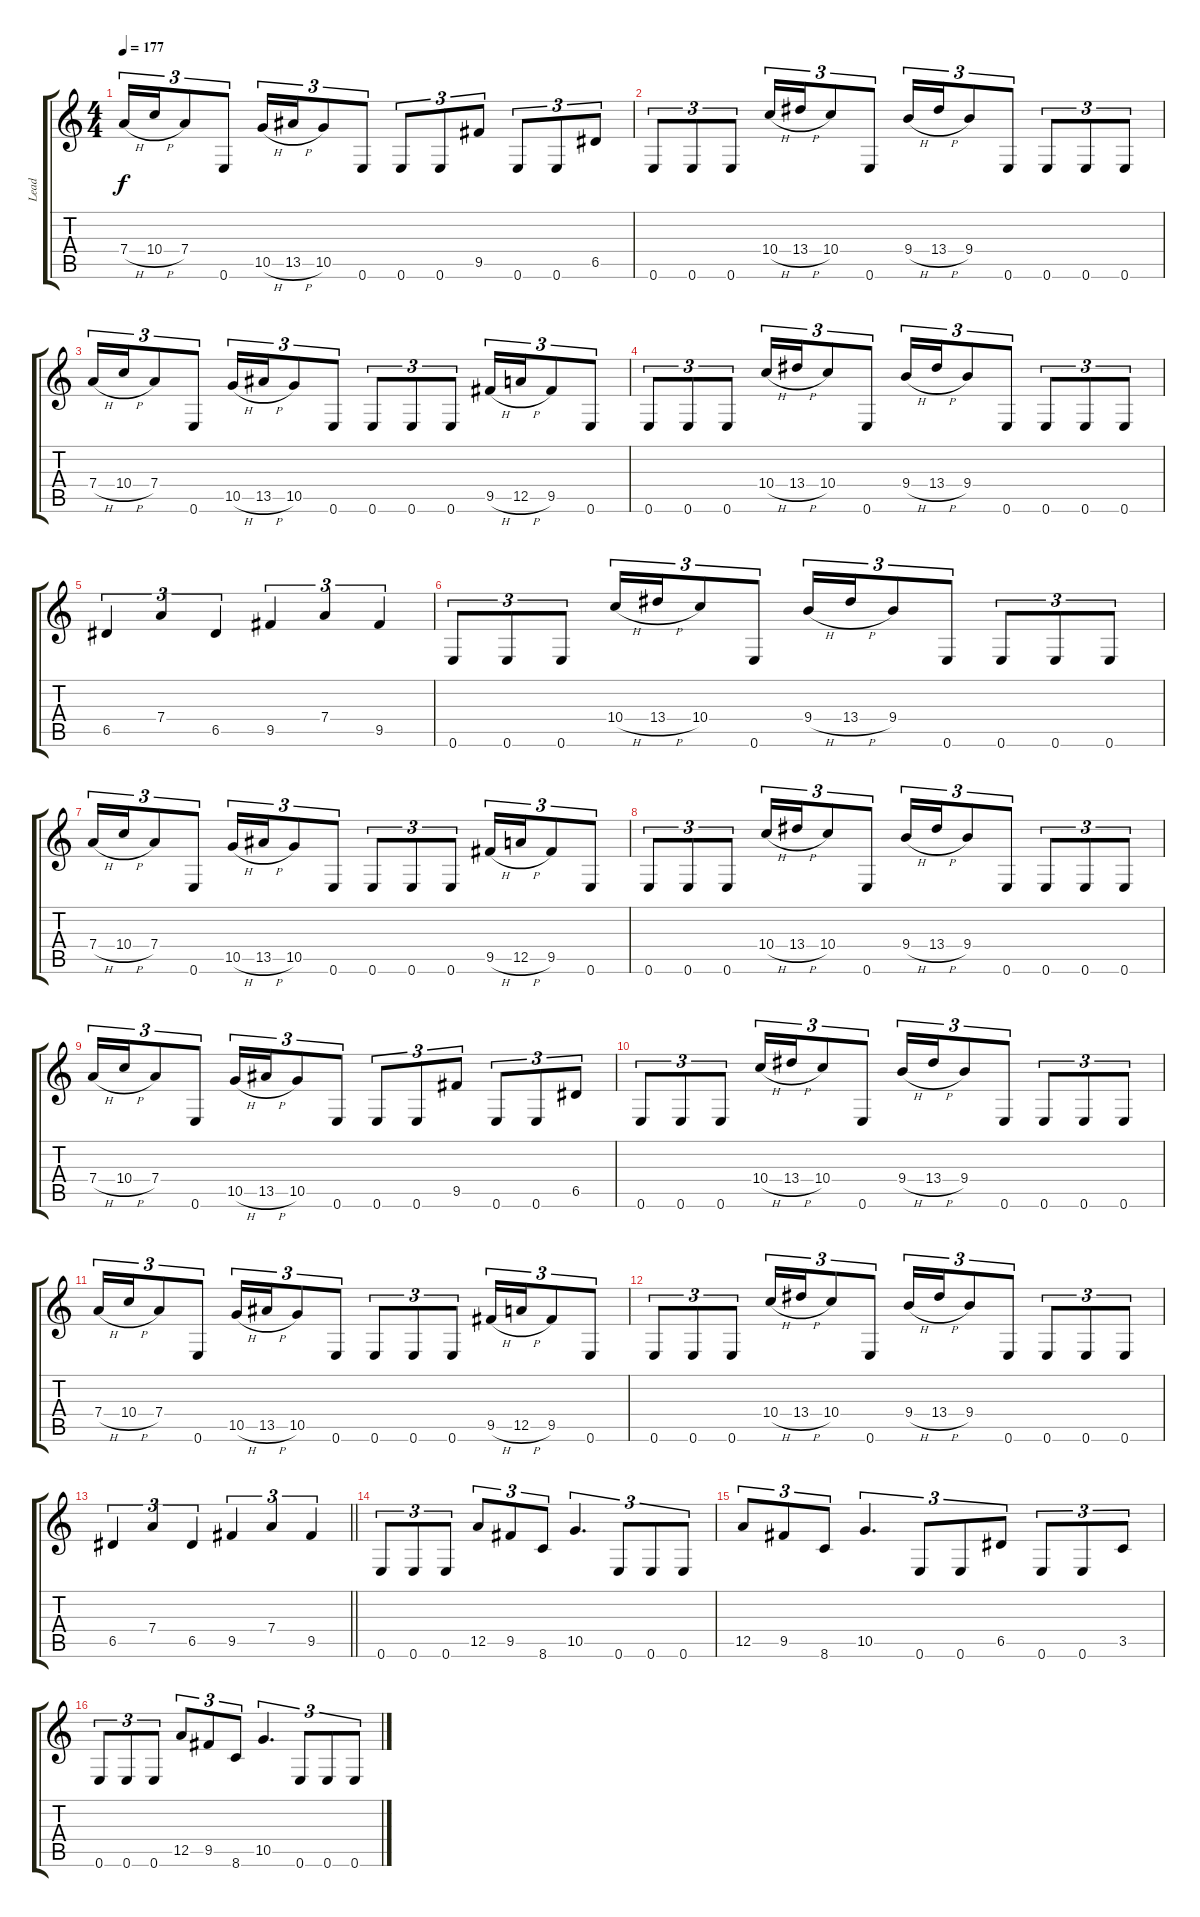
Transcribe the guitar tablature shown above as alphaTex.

\track ("Lead" "Lead") {instrument distortionguitar}
\staff {score tabs}
\tuning (E4 B3 G3 D3 A2 E2) {hide}
\ts (4 4)
\tempo 177
\clef g2
\ks c
7.4{h}.16{tu (3 2) dy f} 10.4{h}.16{tu (3 2)} 7.4.8{tu (3 2)} 0.6.8{tu (3 2)} 10.5{h}.16{tu (3 2)} 13.5{h}.16{tu (3 2)} 10.5.8{tu (3 2)} 0.6.8{tu (3 2)} 0.6.8{tu (3 2)} 0.6.8{tu (3 2)} 9.5.8{tu (3 2)} 0.6.8{tu (3 2)} 0.6.8{tu (3 2)} 6.5.8{tu (3 2)} |
0.6.8{tu (3 2)} 0.6.8{tu (3 2)} 0.6.8{tu (3 2)} 10.4{h}.16{tu (3 2)} 13.4{h}.16{tu (3 2)} 10.4.8{tu (3 2)} 0.6.8{tu (3 2)} 9.4{h}.16{tu (3 2)} 13.4{h}.16{tu (3 2)} 9.4.8{tu (3 2)} 0.6.8{tu (3 2)} 0.6.8{tu (3 2)} 0.6.8{tu (3 2)} 0.6.8{tu (3 2)} |
7.4{h}.16{tu (3 2)} 10.4{h}.16{tu (3 2)} 7.4.8{tu (3 2)} 0.6.8{tu (3 2)} 10.5{h}.16{tu (3 2)} 13.5{h}.16{tu (3 2)} 10.5.8{tu (3 2)} 0.6.8{tu (3 2)} 0.6.8{tu (3 2)} 0.6.8{tu (3 2)} 0.6.8{tu (3 2)} 9.5{h}.16{tu (3 2)} 12.5{h}.16{tu (3 2)} 9.5.8{tu (3 2)} 0.6.8{tu (3 2)} |
0.6.8{tu (3 2)} 0.6.8{tu (3 2)} 0.6.8{tu (3 2)} 10.4{h}.16{tu (3 2)} 13.4{h}.16{tu (3 2)} 10.4.8{tu (3 2)} 0.6.8{tu (3 2)} 9.4{h}.16{tu (3 2)} 13.4{h}.16{tu (3 2)} 9.4.8{tu (3 2)} 0.6.8{tu (3 2)} 0.6.8{tu (3 2)} 0.6.8{tu (3 2)} 0.6.8{tu (3 2)} |
6.5.4{tu (3 2)} 7.4.4{tu (3 2)} 6.5.4{tu (3 2)} 9.5.4{tu (3 2)} 7.4.4{tu (3 2)} 9.5.4{tu (3 2)} |
0.6.8{tu (3 2)} 0.6.8{tu (3 2)} 0.6.8{tu (3 2)} 10.4{h}.16{tu (3 2)} 13.4{h}.16{tu (3 2)} 10.4.8{tu (3 2)} 0.6.8{tu (3 2)} 9.4{h}.16{tu (3 2)} 13.4{h}.16{tu (3 2)} 9.4.8{tu (3 2)} 0.6.8{tu (3 2)} 0.6.8{tu (3 2)} 0.6.8{tu (3 2)} 0.6.8{tu (3 2)} |
7.4{h}.16{tu (3 2)} 10.4{h}.16{tu (3 2)} 7.4.8{tu (3 2)} 0.6.8{tu (3 2)} 10.5{h}.16{tu (3 2)} 13.5{h}.16{tu (3 2)} 10.5.8{tu (3 2)} 0.6.8{tu (3 2)} 0.6.8{tu (3 2)} 0.6.8{tu (3 2)} 0.6.8{tu (3 2)} 9.5{h}.16{tu (3 2)} 12.5{h}.16{tu (3 2)} 9.5.8{tu (3 2)} 0.6.8{tu (3 2)} |
0.6.8{tu (3 2)} 0.6.8{tu (3 2)} 0.6.8{tu (3 2)} 10.4{h}.16{tu (3 2)} 13.4{h}.16{tu (3 2)} 10.4.8{tu (3 2)} 0.6.8{tu (3 2)} 9.4{h}.16{tu (3 2)} 13.4{h}.16{tu (3 2)} 9.4.8{tu (3 2)} 0.6.8{tu (3 2)} 0.6.8{tu (3 2)} 0.6.8{tu (3 2)} 0.6.8{tu (3 2)} |
7.4{h}.16{tu (3 2)} 10.4{h}.16{tu (3 2)} 7.4.8{tu (3 2)} 0.6.8{tu (3 2)} 10.5{h}.16{tu (3 2)} 13.5{h}.16{tu (3 2)} 10.5.8{tu (3 2)} 0.6.8{tu (3 2)} 0.6.8{tu (3 2)} 0.6.8{tu (3 2)} 9.5.8{tu (3 2)} 0.6.8{tu (3 2)} 0.6.8{tu (3 2)} 6.5.8{tu (3 2)} |
0.6.8{tu (3 2)} 0.6.8{tu (3 2)} 0.6.8{tu (3 2)} 10.4{h}.16{tu (3 2)} 13.4{h}.16{tu (3 2)} 10.4.8{tu (3 2)} 0.6.8{tu (3 2)} 9.4{h}.16{tu (3 2)} 13.4{h}.16{tu (3 2)} 9.4.8{tu (3 2)} 0.6.8{tu (3 2)} 0.6.8{tu (3 2)} 0.6.8{tu (3 2)} 0.6.8{tu (3 2)} |
7.4{h}.16{tu (3 2)} 10.4{h}.16{tu (3 2)} 7.4.8{tu (3 2)} 0.6.8{tu (3 2)} 10.5{h}.16{tu (3 2)} 13.5{h}.16{tu (3 2)} 10.5.8{tu (3 2)} 0.6.8{tu (3 2)} 0.6.8{tu (3 2)} 0.6.8{tu (3 2)} 0.6.8{tu (3 2)} 9.5{h}.16{tu (3 2)} 12.5{h}.16{tu (3 2)} 9.5.8{tu (3 2)} 0.6.8{tu (3 2)} |
0.6.8{tu (3 2)} 0.6.8{tu (3 2)} 0.6.8{tu (3 2)} 10.4{h}.16{tu (3 2)} 13.4{h}.16{tu (3 2)} 10.4.8{tu (3 2)} 0.6.8{tu (3 2)} 9.4{h}.16{tu (3 2)} 13.4{h}.16{tu (3 2)} 9.4.8{tu (3 2)} 0.6.8{tu (3 2)} 0.6.8{tu (3 2)} 0.6.8{tu (3 2)} 0.6.8{tu (3 2)} |
\barLineRight lightlight
6.5.4{tu (3 2)} 7.4.4{tu (3 2)} 6.5.4{tu (3 2)} 9.5.4{tu (3 2)} 7.4.4{tu (3 2)} 9.5.4{tu (3 2)} |
0.6.8{tu (3 2)} 0.6.8{tu (3 2)} 0.6.8{tu (3 2)} 12.5.8{tu (3 2)} 9.5.8{tu (3 2)} 8.6.8{tu (3 2)} 10.5.4{d tu (3 2)} 0.6.8{tu (3 2)} 0.6.8{tu (3 2)} 0.6.8{tu (3 2)} |
12.5.8{tu (3 2)} 9.5.8{tu (3 2)} 8.6.8{tu (3 2)} 10.5.4{d tu (3 2)} 0.6.8{tu (3 2)} 0.6.8{tu (3 2)} 6.5.8{tu (3 2)} 0.6.8{tu (3 2)} 0.6.8{tu (3 2)} 3.5.8{tu (3 2)} |
0.6.8{tu (3 2)} 0.6.8{tu (3 2)} 0.6.8{tu (3 2)} 12.5.8{tu (3 2)} 9.5.8{tu (3 2)} 8.6.8{tu (3 2)} 10.5.4{d tu (3 2)} 0.6.8{tu (3 2)} 0.6.8{tu (3 2)} 0.6.8{tu (3 2)}
